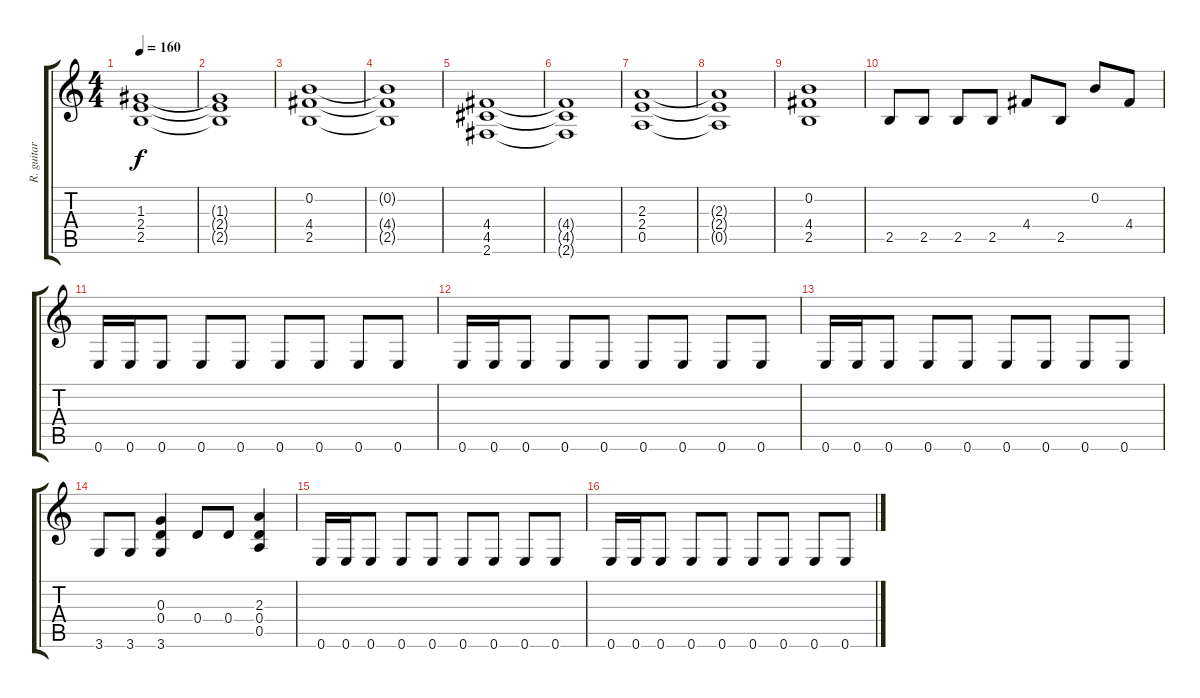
\track ("R. guitar" "R. guitar") {instrument overdrivenguitar}
\staff {score tabs}
\tuning (E4 B3 G3 D3 A2 E2) {hide}
\ts (4 4)
\tempo 160
\clef g2
\ks c
(1.3 2.4 2.5).1{dy f} |
(1.3{t} 2.4{t} 2.5{t}).1 |
(0.2 4.4 2.5).1 |
(0.2{t} 4.4{t} 2.5{t}).1 |
(4.4 4.5 2.6).1 |
(4.4{t} 4.5{t} 2.6{t}).1 |
(2.3 2.4 0.5).1 |
(2.3{t} 2.4{t} 0.5{t}).1 |
(0.2 4.4 2.5).1 |
2.5.8 2.5.8 2.5.8 2.5.8 4.4.8 2.5.8 0.2.8 4.4.8 |
0.6.16 0.6.16 0.6.8 0.6.8 0.6.8 0.6.8 0.6.8 0.6.8 0.6.8 |
0.6.16 0.6.16 0.6.8 0.6.8 0.6.8 0.6.8 0.6.8 0.6.8 0.6.8 |
0.6.16 0.6.16 0.6.8 0.6.8 0.6.8 0.6.8 0.6.8 0.6.8 0.6.8 |
3.6.8 3.6.8 (0.3 0.4 3.6).4 0.4.8 0.4.8 (2.3 0.4 0.5).4 |
0.6.16 0.6.16 0.6.8 0.6.8 0.6.8 0.6.8 0.6.8 0.6.8 0.6.8 |
0.6.16 0.6.16 0.6.8 0.6.8 0.6.8 0.6.8 0.6.8 0.6.8 0.6.8
